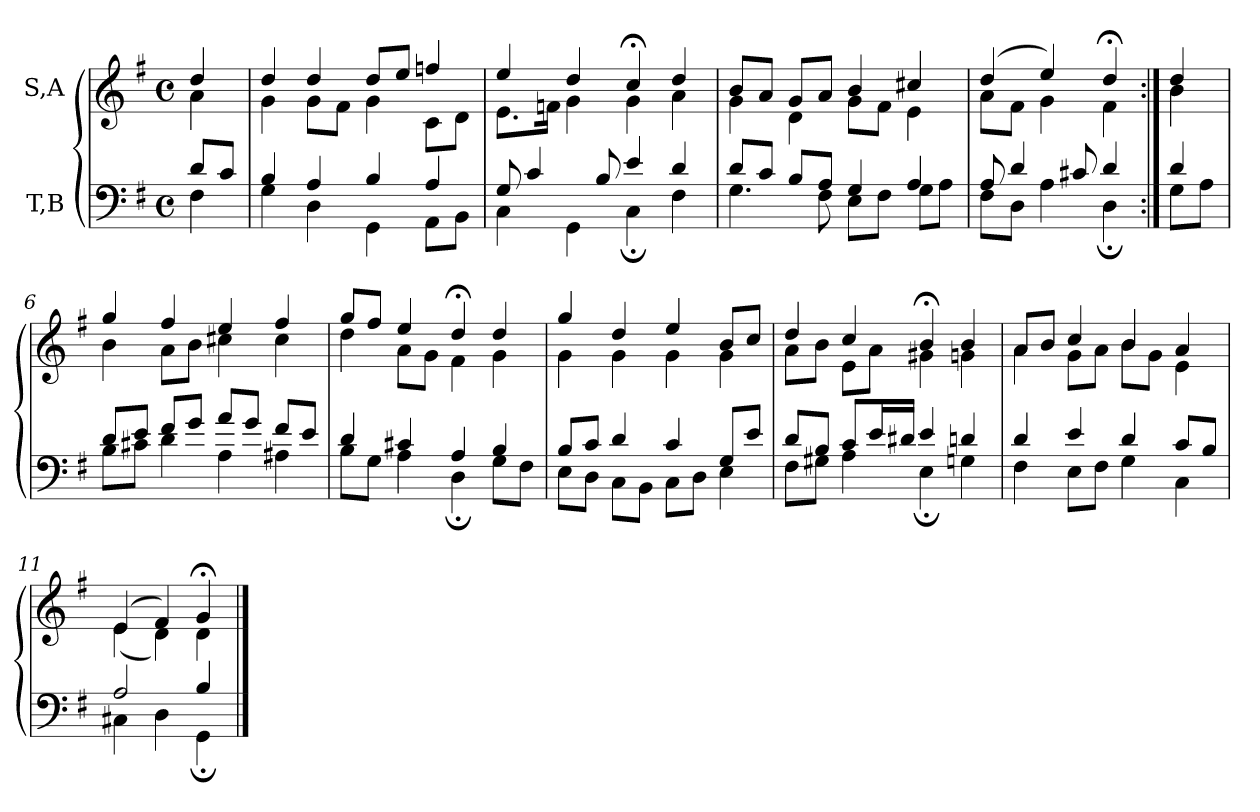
**kern	**kern
*part2	*part1
*staff2	*staff1
*I"T,B	*I"S,A
*clefF4	*clefG2
*k[f#]	*k[f#]
*M4/4	*M4/4
*met(c)	*met(c)
=	=
*^	*^
8dL	4F#	4dd	4a
8cJ	.	.	.
=1	=1	=1	=1
4B	4G	4dd	4g
4A	4D	4dd	8gL
.	.	.	8f#J
4B	4GG	8ddL	4g
.	.	8eeJ	.
4A	8AAL	4ffn	8cL
.	8BBJ	.	8dJ
=2	=2	=2	=2
8G	4C	4ee	8.eL
4c	.	.	.
.	.	.	16fnJk
.	4GG	4dd	4g
8B	.	.	.
4e	4C;	4cc;<	4g
4d	4F#	4dd	4a
=3	=3	=3	=3
8dL	4.G	8bL	4g
8cJ	.	8aJ	.
8BL	.	8gL	4d
8AJ	8F#	8aJ	.
4G	8EL	4b	8gL
.	8F#J	.	8f#J
4A	8GL	4cc#X	4e
.	8AJ	.	.
=110	=110	=110	=110
8A	8F#L	(>4dd	8aL
4d	8DJ	.	8f#J
.	4A	4ee)	4g
8c#X	.	.	.
4d	4D;	4dd;<	4f#
=111:|!	=111:|!	=111:|!	=111:|!
4d	8GL	4dd	4b
.	8AJ	.	.
=6	=6	=6	=6
8dL	8BL	4gg	4b
8eJ	8c#XJ	.	.
8f#L	4d	4ff#	8aL
8gJ	.	.	8bJ
8aL	4A	4ee	4cc#X
8gJ	.	.	.
8f#L	4A#X	4ff#	4cc#
8eJ	.	.	.
=7	=7	=7	=7
4d	8BL	8ggL	4dd
.	8GJ	8ff#J	.
4c#X	4A	4ee	8aL
.	.	.	8gJ
4A	4D;	4dd;<	4f#
4B	8GL	4dd	4g
.	8F#J	.	.
=8	=8	=8	=8
8BL	8EL	4gg	4g
8cJ	8DJ	.	.
4d	8CL	4dd	4g
.	8BBJ	.	.
4c	8CL	4ee	4g
.	8DJ	.	.
8GL	4E	8bL	4g
8eJ	.	8ccJ	.
=9	=9	=9	=9
8dL	8F#L	4dd	8aL
8BJ	8G#XJ	.	8bJ
8cL	4A	4cc	8eL
16eL	.	.	8aJ
16d#XJJ	.	.	.
4e	4E;	4b;<	4g#X
4dn	4Gn	4b	4gn
=10	=10	=10	=10
4d	4F#	8aL	4a
.	.	8bJ	.
4e	8EL	4cc	8gL
.	8F#J	.	8aJ
4d	4G	4b	8bL
.	.	.	8gJ
8cL	4C	4a	4e
8BJ	.	.	.
=11	=11	=11	=11
2A	4C#X	(>4e	(<4e
.	4D	4f#)	4d)
4B	4GG;	4g;<	4d
*v	*v	*	*
*	*v	*v
==	==
*-	*-
